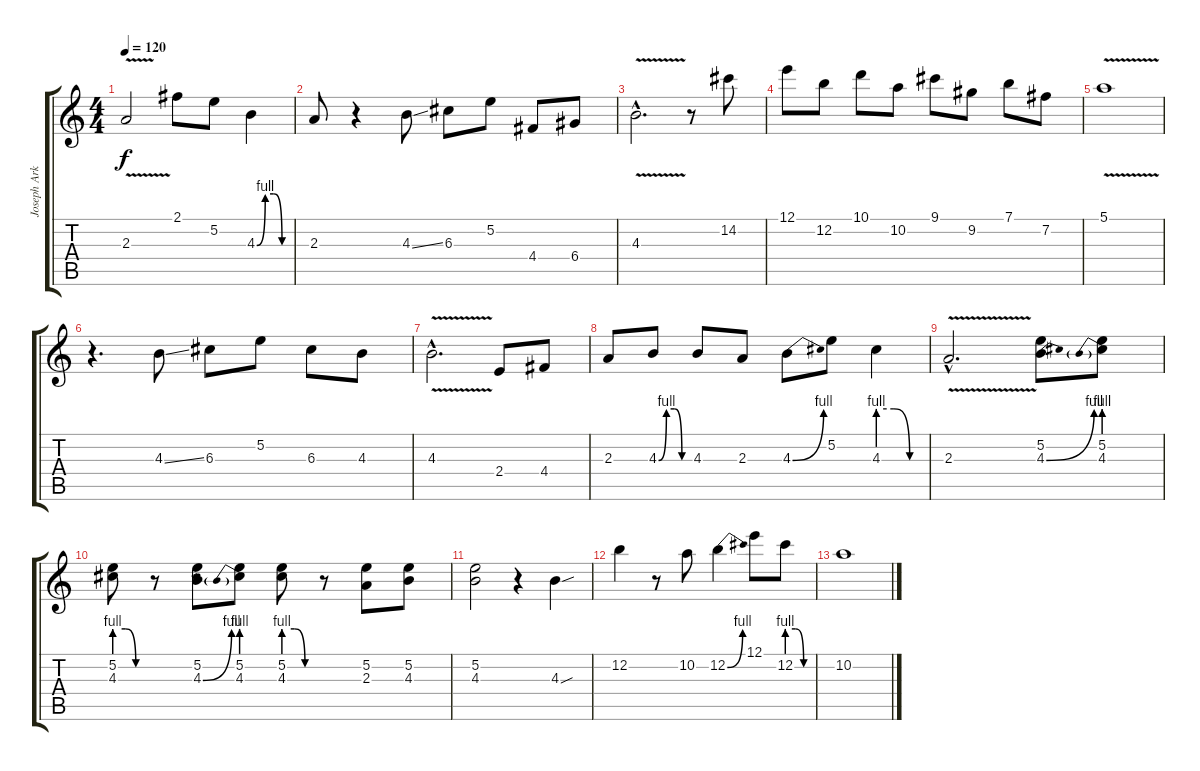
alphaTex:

\track ("Joseph Arkansas" "Joseph Ark") {instrument acousticguitarsteel}
\staff {score tabs}
\tuning (E4 B3 G3 D3 A2 E2) {hide}
\ts (4 4)
\tempo 120
\clef g2
\ks c
2.3{v}.2{dy f} 2.1.8 5.2.8 4.3{be (custom 0 0 15 4 30 4 45 0 60 0)}.4 |
2.3.8 r.4 4.3{ss}.8 6.3.8 5.2.8 4.4.8 6.4.8 |
4.3{v hac}.2{d} r.8 14.2.8 |
12.1.8 12.2.8 10.1.8 10.2.8 9.1.8 9.2.8 7.1.8 7.2.8 |
5.1{v}.1 |
r.4{d} 4.3{ss}.8 6.3.8 5.2.8 6.3.8 4.3.8 |
4.3{v hac}.2{d} 2.4.8 4.4.8 |
2.3.8 4.3{be (custom 0 0 15 4 30 4 45 0 60 0)}.8 4.3.8 2.3.8 4.3{be (bend 0 0 60 4)}.8 5.2.8 4.3{be (custom 0 4 20 4 40 0 60 0)}.4 |
2.3{v hac}.2{d} (5.2 4.3{be (bend 0 0 60 4)}).8 (5.2 4.3{be (prebend 0 4 60 4)}).8 |
(5.2 4.3{be (custom 0 4 20 4 40 0 60 0)}).8 r.8 (5.2 4.3{be (bend 0 0 60 4)}).8 (5.2 4.3{be (prebend 0 4 60 4)}).8 (5.2 4.3{be (custom 0 4 20 4 40 0 60 0)}).8 r.8 (5.2 2.3).8 (5.2 4.3).8 |
(5.2 4.3).2 r.4 4.3{sou}.4 |
12.2.4 r.8 10.2.8 12.2{be (bend 0 0 60 4)}.4 12.1.8 12.2{be (custom 0 4 20 4 40 0 60 0)}.8 |
10.2.1
